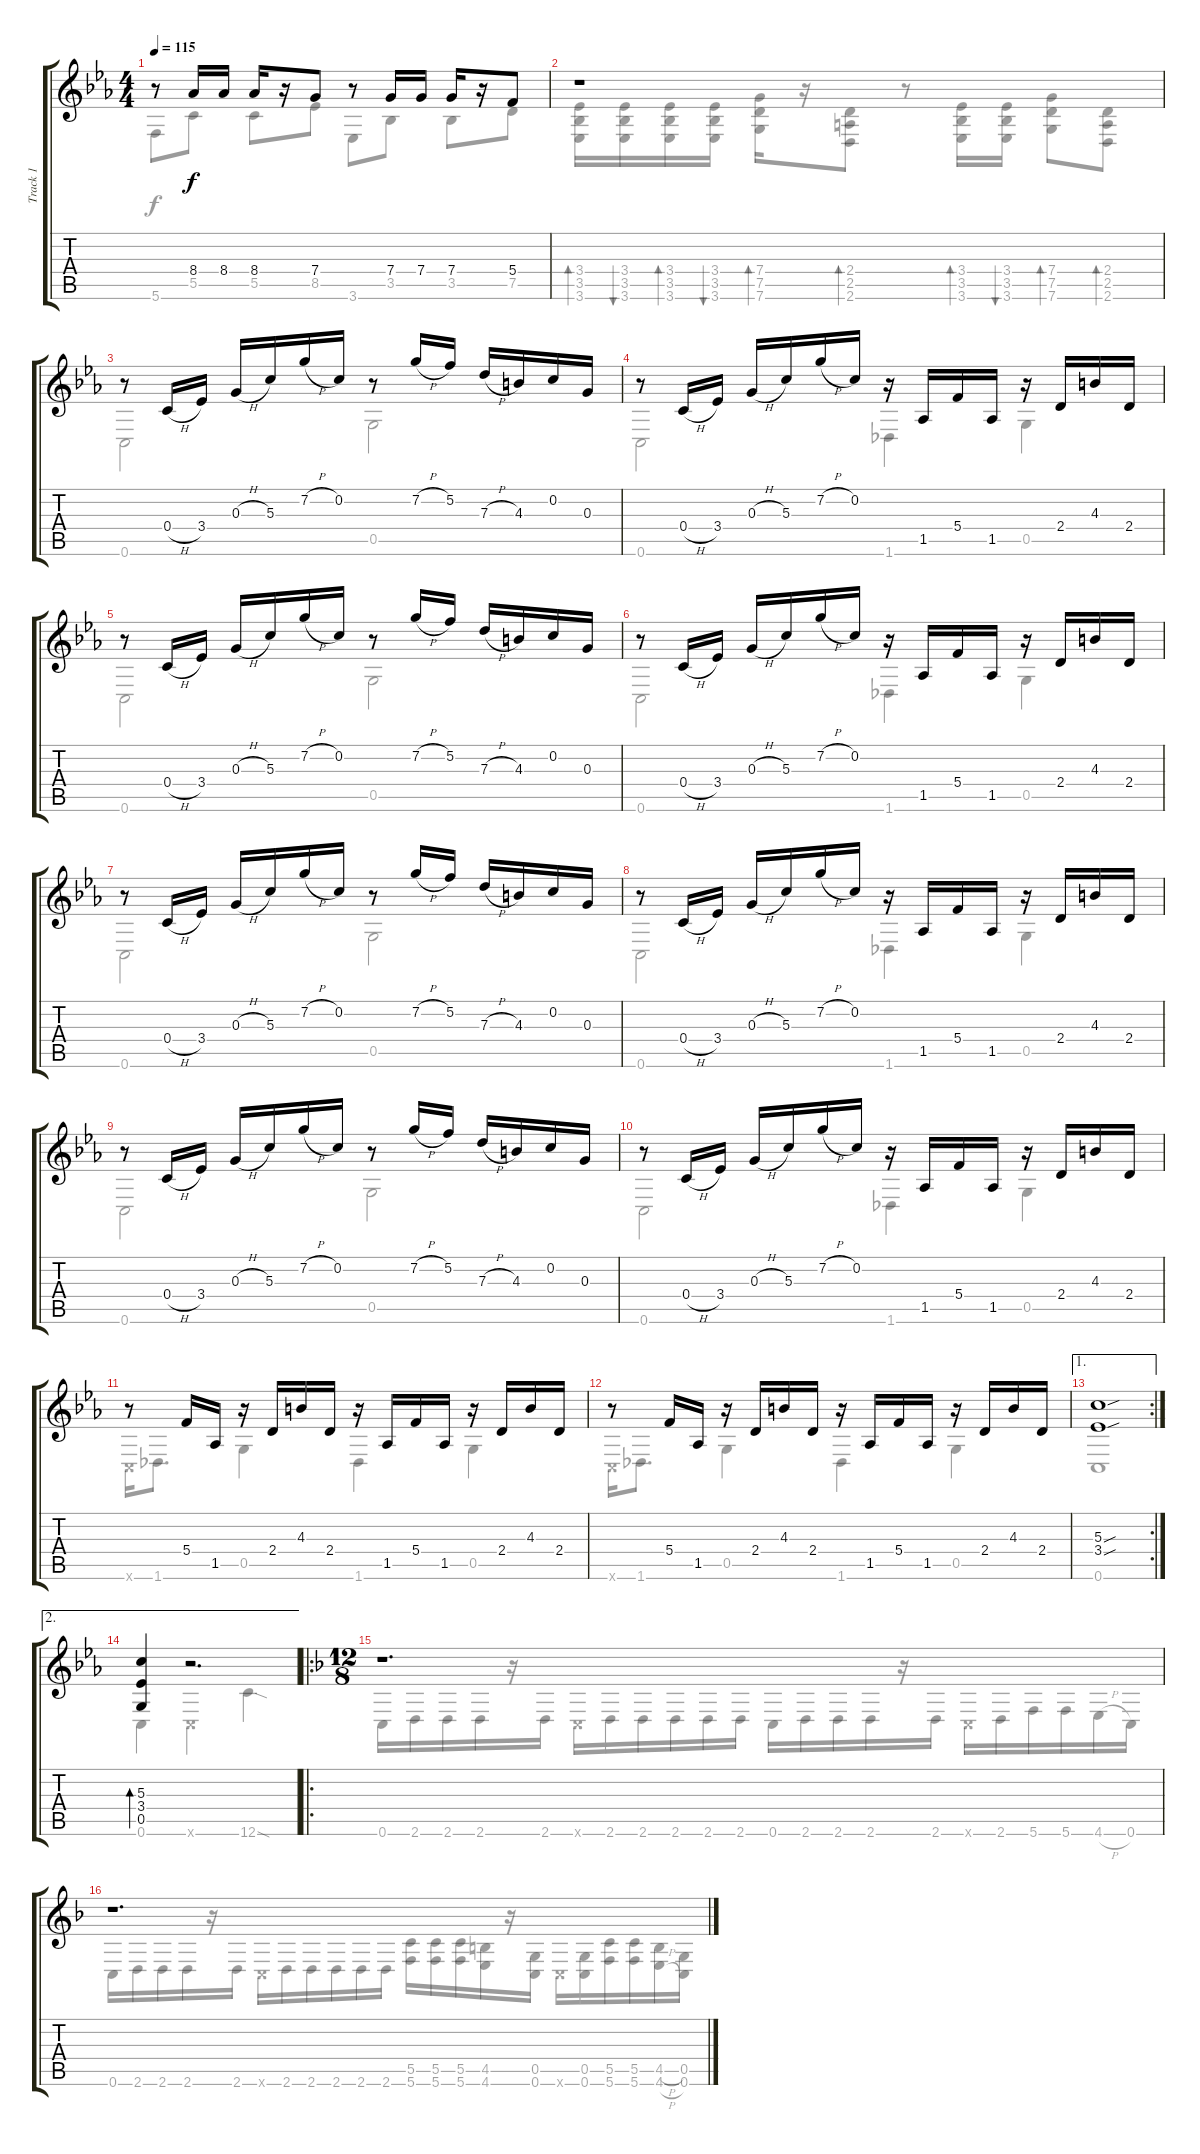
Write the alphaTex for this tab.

\track ("Track 1" "Track 1") {instrument acousticguitarsteel}
\staff {score tabs}
\tuning (E4 C4 G3 C3 G2 C2) {hide}
\voice
\ts (4 4)
\tempo 115
\clef g2
\ks cminor
r.8{dy f} 8.4.16 8.4.16 8.4.16 r.16 7.4.8 r.8 7.4.16 7.4.16 7.4.16 r.16 5.4.8 |
r.1 |
r.8 0.4{h}.16 3.4.16 0.3{h}.16 5.3.16 7.2{h}.16 0.2.16 r.8 7.2{h}.16 5.2.16 7.3{h}.16 4.3.16 0.2.16 0.3.16 |
r.8 0.4{h}.16 3.4.16 0.3{h}.16 5.3.16 7.2{h}.16 0.2.16 r.16 1.5.16 5.4.16 1.5.16 r.16 2.4.16 4.3.16 2.4.16 |
r.8 0.4{h}.16 3.4.16 0.3{h}.16 5.3.16 7.2{h}.16 0.2.16 r.8 7.2{h}.16 5.2.16 7.3{h}.16 4.3.16 0.2.16 0.3.16 |
r.8 0.4{h}.16 3.4.16 0.3{h}.16 5.3.16 7.2{h}.16 0.2.16 r.16 1.5.16 5.4.16 1.5.16 r.16 2.4.16 4.3.16 2.4.16 |
r.8 0.4{h}.16 3.4.16 0.3{h}.16 5.3.16 7.2{h}.16 0.2.16 r.8 7.2{h}.16 5.2.16 7.3{h}.16 4.3.16 0.2.16 0.3.16 |
r.8 0.4{h}.16 3.4.16 0.3{h}.16 5.3.16 7.2{h}.16 0.2.16 r.16 1.5.16 5.4.16 1.5.16 r.16 2.4.16 4.3.16 2.4.16 |
r.8 0.4{h}.16 3.4.16 0.3{h}.16 5.3.16 7.2{h}.16 0.2.16 r.8 7.2{h}.16 5.2.16 7.3{h}.16 4.3.16 0.2.16 0.3.16 |
r.8 0.4{h}.16 3.4.16 0.3{h}.16 5.3.16 7.2{h}.16 0.2.16 r.16 1.5.16 5.4.16 1.5.16 r.16 2.4.16 4.3.16 2.4.16 |
r.8 5.4.16 1.5.16 r.16 2.4.16 4.3.16 2.4.16 r.16 1.5.16 5.4.16 1.5.16 r.16 2.4.16 4.3.16 2.4.16 |
r.8 5.4.16 1.5.16 r.16 2.4.16 4.3.16 2.4.16 r.16 1.5.16 5.4.16 1.5.16 r.16 2.4.16 4.3.16 2.4.16 |
\ae 1
\rc 2
(5.3{sou} 3.4{sou}).1 |
\ae 2
(5.3 3.4 0.5).4{bd 60} r.2{d} |
\ro
\ts (12 8)
\ks dminor
r.1{d} |
r.1{d}
\voice
\clef g2
\ottava regular
\simile none
\ks cminor
5.6.8{dy f} 5.5.8 5.5.8 8.5.8 3.6.8 3.5.8 3.5.8 7.5.8 |
(3.4 3.5 3.6).16{bd 60} (3.4 3.5 3.6).16{bu 60} (3.4 3.5 3.6).16{bd 60} (3.4 3.5 3.6).16{bu 60} (7.4 7.5 7.6).16{bd 60} r.16 (2.4 2.5 2.6).8{bd 60} r.8 (3.4 3.5 3.6).16{bd 60} (3.4 3.5 3.6).16{bu 60} (7.4 7.5 7.6).8{bd 60} (2.4 2.5 2.6).8{bd 60} |
0.6.2 0.5.2 |
0.6.2 1.6.4 0.5.4 |
0.6.2 0.5.2 |
0.6.2 1.6.4 0.5.4 |
0.6.2 0.5.2 |
0.6.2 1.6.4 0.5.4 |
0.6.2 0.5.2 |
0.6.2 1.6.4 0.5.4 |
0.6{x}.16 1.6.8{d} 0.5.4 1.6.4 0.5.4 |
0.6{x}.16 1.6.8{d} 0.5.4 1.6.4 0.5.4 |
0.6.1 |
0.6.4 0.6{x}.2 12.6{sod}.4 |
\ks dminor
0.6.16 2.6.16 2.6.16 2.6.16 r.16 2.6.16 0.6{x}.16 2.6.16 2.6.16 2.6.16 2.6.16 2.6.16 0.6.16 2.6.16 2.6.16 2.6.16 r.16 2.6.16 0.6{x}.16 2.6.16 5.6.16 5.6.16 4.6{h}.16 0.6.16 |
0.6.16 2.6.16 2.6.16 2.6.16 r.16 2.6.16 0.6{x}.16 2.6.16 2.6.16 2.6.16 2.6.16 2.6.16 (5.5 5.6).16 (5.5 5.6).16 (5.5 5.6).16 (4.5 4.6).16 r.16 (0.5 0.6).16 0.6{x}.16 (0.5 0.6).16 (5.5 5.6).16 (5.5 5.6).16 (4.5{h} 4.6{h}).16 (0.5 0.6).16
